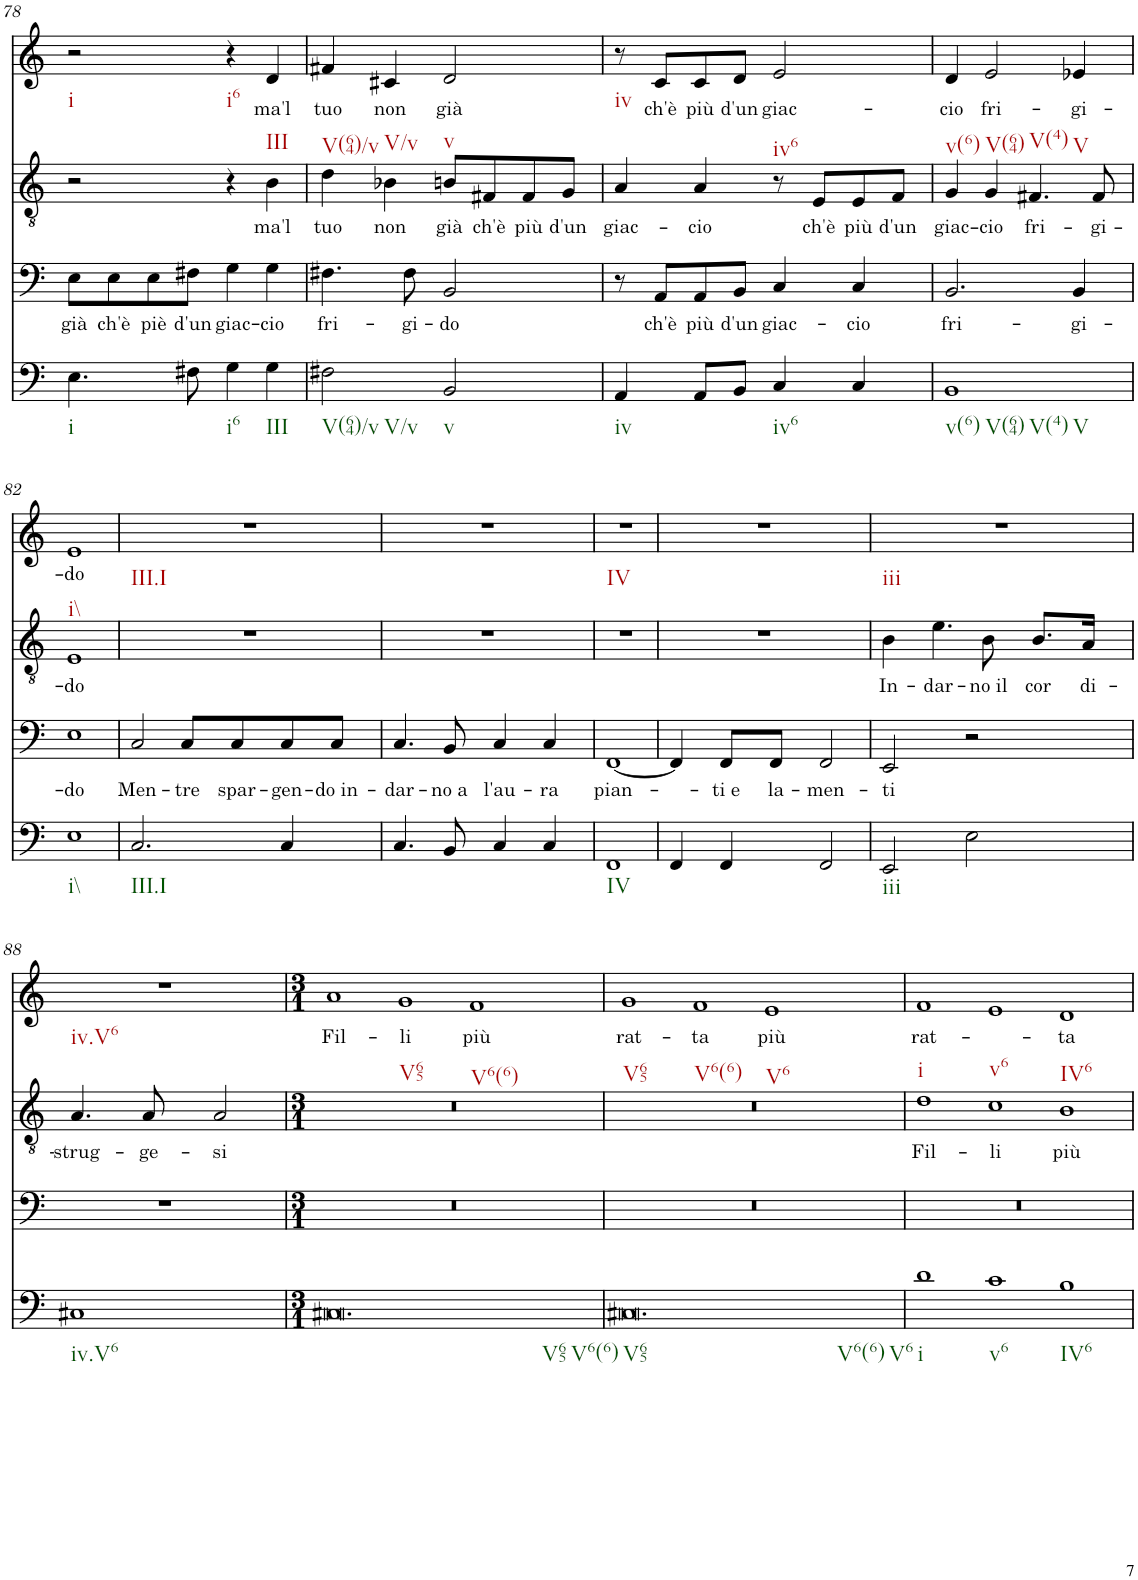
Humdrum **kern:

**kern	**kern	**text	**kern	**text	**kern	**text
*part4	*part3	*part3	*part2	*part2	*part1	*part1
*staff4	*staff3	*staff3	*staff2	*staff2	*staff1	*staff1
*I"unbenannt4	*I"unbenannt3	*	*I"unbenannt2	*	*I"unbenannt1	*
!!LO:PB:g=z
*clefF4	*clefF4	*	*clefGv2	*	*clefG2	*
*k[]	*k[]	*	*k[]	*	*k[]	*
*M4/4	*M4/4	*	*M4/4	*	*M4/4	*
=78	=78	=78	=78	=78	=78	=78
!	!	!	!	!	!LO:TX:b:t=i	!
!LO:TX:b:t=i	!	!	!	!	!	!
!	!	!LO:LY:b	!	!	!	!
4.E\	8E\L	già	2r	.	2r	.
!	!	!LO:LY:b	!	!	!	!
.	8E\	ch'è	.	.	.	.
!	!	!LO:LY:b	!	!	!	!
.	8E\	piè	.	.	.	.
!	!	!LO:LY:b	!	!	!	!
8F#X\	8F#X\J	d'un	.	.	.	.
!	!	!	!	!	!LO:TX:b:t=i6	!
!LO:TX:b:t=i6	!	!	!	!	!	!
!	!	!LO:LY:b	!	!	!	!
4G\	4G\	giac-	4r	.	4r	.
!	!	!	!	!	!LO:TX:b:t=III	!
!LO:TX:b:t=III	!	!	!	!	!	!
!	!	!LO:LY:b	!	!LO:LY:b	!	!LO:LY:b
4G\	4G\	cio	4B\	ma'l	4d/	ma'l
=79	=79	=79	=79	=79	=79	=79
!	!	!	!	!	!LO:TX:b:t=V(64)/v	!
!LO:TX:b:t=V(64)/v	!	!	!	!	!	!
!LO:TX:b:t=V/v	!	!	!	!	!	!
!	!	!LO:LY:b	!	!LO:LY:b	!	!LO:LY:b
2F#X\	4.F#X\	fri-	4d\	tuo	4f#X/	tuo
!	!	!	!	!	!LO:TX:b:t=V/v	!
!	!	!	!	!LO:LY:b	!	!LO:LY:b
.	.	.	4B-X\	non	4c#X/	non
!	!	!LO:LY:b	!	!	!	!
.	8F#\	gi-	.	.	.	.
!	!	!	!	!	!LO:TX:b:t=v	!
!LO:TX:b:t=v	!	!	!	!	!	!
!	!	!LO:LY:b	!	!LO:LY:b	!	!LO:LY:b
2BB/	2BB/	do	8Bn/L	già	2d/	già
!	!	!	!	!LO:LY:b	!	!
.	.	.	8F#X/	ch'è	.	.
!	!	!	!	!LO:LY:b	!	!
.	.	.	8F#/	più	.	.
!	!	!	!	!LO:LY:b	!	!
.	.	.	8G/J	d'un	.	.
=80	=80	=80	=80	=80	=80	=80
!	!	!	!	!	!LO:TX:b:t=iv	!
!LO:TX:b:t=iv	!	!	!	!	!	!
!	!	!	!	!LO:LY:b	!	!
4AA/	8r	.	4A/	giac-	8r	.
!	!	!LO:LY:b	!	!	!	!LO:LY:b
.	8AA/L	ch'è	.	.	8c/L	ch'è
!	!	!LO:LY:b	!	!LO:LY:b	!	!LO:LY:b
8AA/L	8AA/	più	4A/	cio	8c/	più
!	!	!LO:LY:b	!	!	!	!LO:LY:b
8BB/J	8BB/J	d'un	.	.	8d/J	d'un
!	!	!	!	!	!LO:TX:b:t=iv6	!
!LO:TX:b:t=iv6	!	!	!	!	!	!
!	!	!LO:LY:b	!	!	!	!LO:LY:b
4C/	4C/	giac-	8r	.	2e/	giac-
!	!	!	!	!LO:LY:b	!	!
.	.	.	8E/L	ch'è	.	.
!	!	!LO:LY:b	!	!LO:LY:b	!	!
4C/	4C/	cio	8E/	più	.	.
!	!	!	!	!LO:LY:b	!	!
.	.	.	8F/J	d'un	.	.
=81	=81	=81	=81	=81	=81	=81
!	!	!	!	!	!LO:TX:b:t=v(6)	!
!LO:TX:b:t=v(6)	!	!	!	!	!	!
!LO:TX:b:t=V(64)	!	!	!	!	!	!
!LO:TX:b:t=V(4)	!	!	!	!	!	!
!LO:TX:b:t=V	!	!	!	!	!	!
!	!	!LO:LY:b	!	!LO:LY:b	!	!LO:LY:b
1BB	2.BB/	fri-	4G/	giac-	4d/	cio
!	!	!	!	!	!LO:TX:b:t=V(64)	!
!	!	!	!	!	!LO:TX:b:t=V(4)	!
!	!	!	!	!LO:LY:b	!	!LO:LY:b
.	.	.	4G/	cio	2e/	fri-
!	!	!	!	!LO:LY:b	!	!
.	.	.	4.F#X/	fri-	.	.
!	!	!	!	!	!LO:TX:b:t=V	!
!	!	!LO:LY:b	!	!	!	!LO:LY:b
.	4BB/	gi-	.	.	4e-X/	gi-
!	!	!	!	!LO:LY:b	!	!
.	.	.	8F#/	gi-	.	.
!!LO:LB:g=z
=82	=82	=82	=82	=82	=82	=82
!	!	!	!	!	!LO:TX:b:t=i\\	!
!LO:TX:b:t=i\\	!	!	!	!	!	!
!	!	!LO:LY:b	!	!LO:LY:b	!	!LO:LY:b
1E	1E	do	1E	do	1e	do
=83	=83	=83	=83	=83	=83	=83
!	!	!	!	!	!LO:TX:b:t=III.I	!
!LO:TX:b:t=III.I	!	!	!	!	!	!
!	!	!LO:LY:b	!	!	!	!
2.C/	2C/	Men-	1r	.	1r	.
!	!	!LO:LY:b	!	!	!	!
.	8C/L	tre	.	.	.	.
!	!	!LO:LY:b	!	!	!	!
.	8C/	spar-	.	.	.	.
!	!	!LO:LY:b	!	!	!	!
4C/	8C/	gen-	.	.	.	.
!	!	!LO:LY:b	!	!	!	!
.	8C/J	do in-	.	.	.	.
=84	=84	=84	=84	=84	=84	=84
!	!	!LO:LY:b	!	!	!	!
4.C/	4.C/	dar-	1r	.	1r	.
!	!	!LO:LY:b	!	!	!	!
8BB/	8BB/	no a	.	.	.	.
!	!	!LO:LY:b	!	!	!	!
4C/	4C/	l'au-	.	.	.	.
!	!	!LO:LY:b	!	!	!	!
4C/	4C/	ra	.	.	.	.
=85	=85	=85	=85	=85	=85	=85
!	!	!	!	!	!LO:TX:b:t=IV	!
!LO:TX:b:t=IV	!	!	!	!	!	!
!	!	!LO:LY:b	!	!	!	!
1FF	[1FF	pian-	1r	.	1r	.
=86	=86	=86	=86	=86	=86	=86
4FF/	4FF/]	.	1r	.	1r	.
!	!	!LO:LY:b	!	!	!	!
4FF/	8FF/L	ti e	.	.	.	.
!	!	!LO:LY:b	!	!	!	!
.	8FF/J	la-	.	.	.	.
!	!	!LO:LY:b	!	!	!	!
2FF/	2FF/	men-	.	.	.	.
=87	=87	=87	=87	=87	=87	=87
!	!	!	!	!	!LO:TX:b:t=iii	!
!LO:TX:b:t=iii	!	!	!	!	!	!
!	!	!LO:LY:b	!	!LO:LY:b	!	!
2EE/	2EE/	ti	4B\	In-	1r	.
!	!	!	!	!LO:LY:b	!	!
.	.	.	4.e\	dar-	.	.
2E\	2r	.	.	.	.	.
!	!	!	!	!LO:LY:b	!	!
.	.	.	8B\	no il	.	.
!	!	!	!	!LO:LY:b	!	!
.	.	.	8.B/L	cor	.	.
!	!	!	!	!LO:LY:b	!	!
.	.	.	16A/Jk	di-	.	.
!!LO:LB:g=z
=88	=88	=88	=88	=88	=88	=88
!	!	!	!	!	!LO:TX:b:t=iv.V6	!
!LO:TX:b:t=iv.V6	!	!	!	!	!	!
!	!	!	!	!LO:LY:b	!	!
1C#X	1r	.	4.A/	strug-	1r	.
!	!	!	!	!LO:LY:b	!	!
.	.	.	8A/	ge-	.	.
!	!	!	!	!LO:LY:b	!	!
.	.	.	2A/	si	.	.
=89	=89	=89	=89	=89	=89	=89
*M3/1	*M3/1	*	*M3/1	*	*M3/1	*
!LO:TX:b:t=V65	!	!	!	!	!	!
!LO:TX:b:t=V6(6)	!	!	!	!	!	!
!	!	!	!	!	!	!LO:LY:b
0.C#X	0.r	.	0.r	.	1a	Fil-
!	!	!	!	!	!LO:TX:b:t=V65	!
!	!	!	!	!	!	!LO:LY:b
.	.	.	.	.	1g	li
!	!	!	!	!	!LO:TX:b:t=V6(6)	!
!	!	!	!	!	!	!LO:LY:b
.	.	.	.	.	1f	più
=90	=90	=90	=90	=90	=90	=90
!	!	!	!	!	!LO:TX:b:t=V65	!
!LO:TX:b:t=V65	!	!	!	!	!	!
!LO:TX:b:t=V6(6)	!	!	!	!	!	!
!LO:TX:b:t=V6	!	!	!	!	!	!
!	!	!	!	!	!	!LO:LY:b
0.C#X	0.r	.	0.r	.	1g	rat-
!	!	!	!	!	!LO:TX:b:t=V6(6)	!
!	!	!	!	!	!	!LO:LY:b
.	.	.	.	.	1f	ta
!	!	!	!	!	!LO:TX:b:t=V6	!
!	!	!	!	!	!	!LO:LY:b
.	.	.	.	.	1e	più
=91	=91	=91	=91	=91	=91	=91
!	!	!	!	!	!LO:TX:b:t=i	!
!LO:TX:b:t=i	!	!	!	!	!	!
!	!	!	!	!LO:LY:b	!	!LO:LY:b
1d	0.r	.	1d	Fil-	1f	rat-
!	!	!	!	!	!LO:TX:b:t=v6	!
!LO:TX:b:t=v6	!	!	!	!	!	!
!	!	!	!	!LO:LY:b	!	!
1c	.	.	1c	li	1e	.
!	!	!	!	!	!LO:TX:b:t=IV6	!
!LO:TX:b:t=IV6	!	!	!	!	!	!
!	!	!	!	!LO:LY:b	!	!LO:LY:b
1B	.	.	1B	più	1d	ta
=	=	=	=	=	=	=
*-	*-	*-	*-	*-	*-	*-
